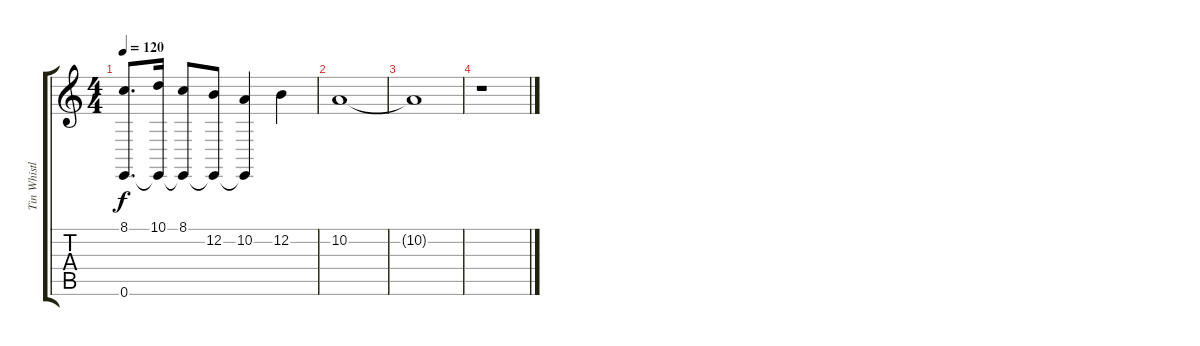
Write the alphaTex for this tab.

\track ("Tin Whistle" "Tin Whistl") {instrument recorder}
\staff {score tabs}
\tuning (E4 B3 G3 D3 A2 E2) {hide}
\ts (4 4)
\tempo 120
\clef g2
\ks c
(8.1 0.6).8{d dy f} (10.1 0.6{t}).16 (8.1 0.6{t}).8 (12.2 0.6{t}).8 (10.2 0.6{t}).4 12.2.4 |
10.2.1 |
10.2{t}.1 |
r.1
